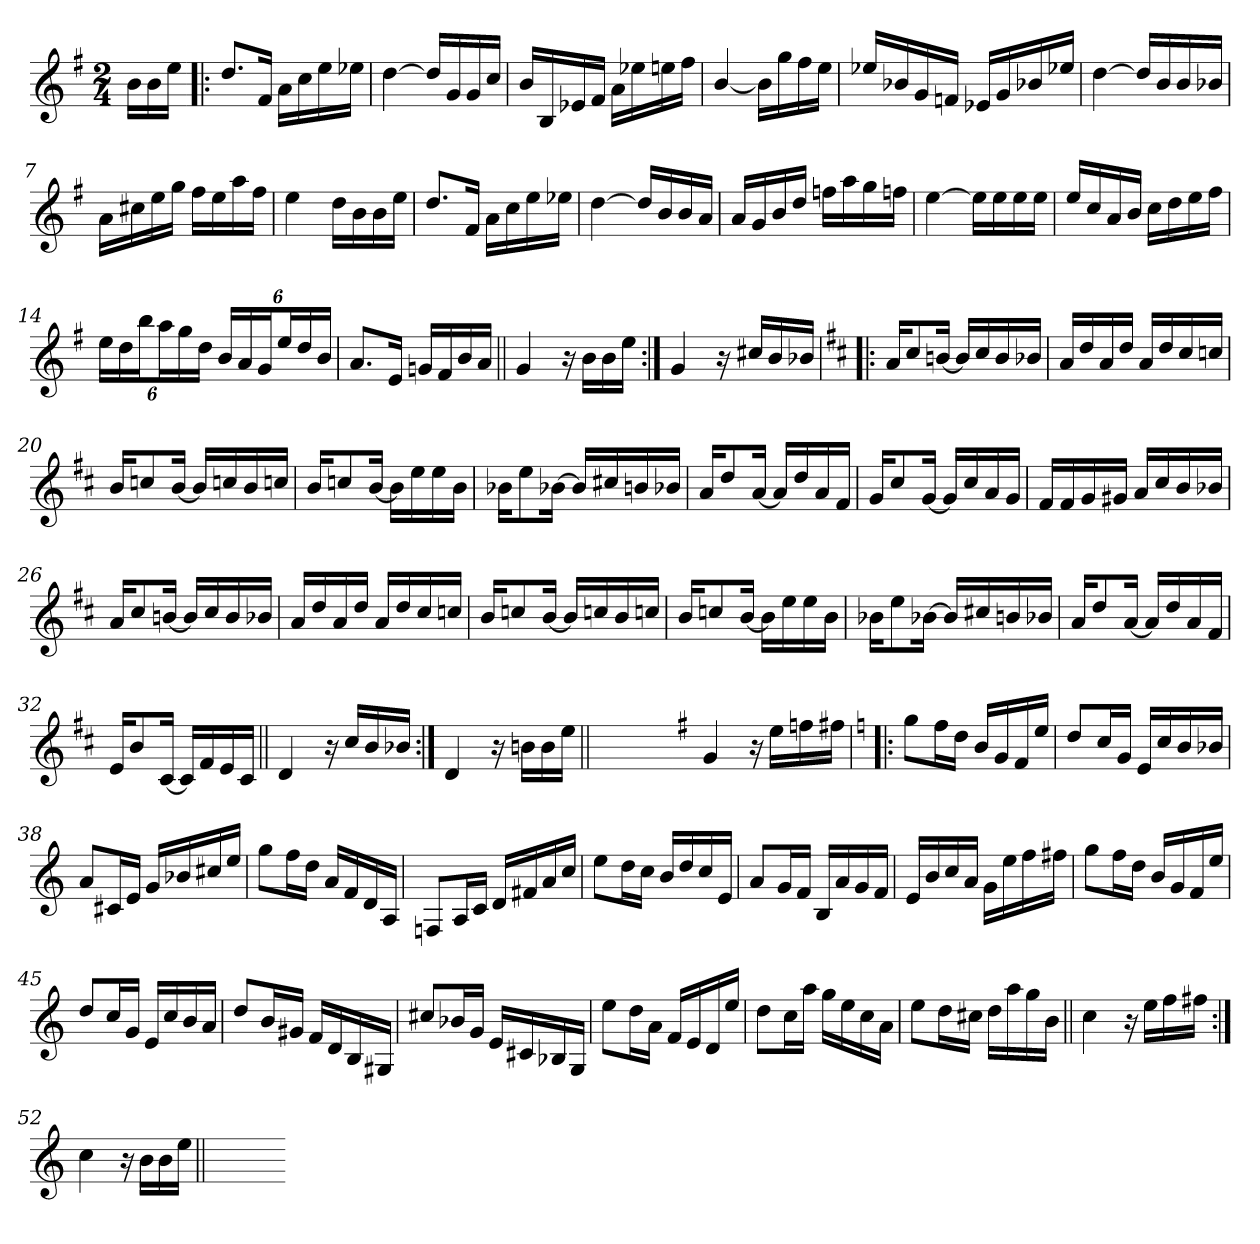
**kern
*part1
*staff1
*clefG2
*k[f#]
*G:
*M2/4
=
16b\LL
16b\
16ee\JJ
=1!|:
8.dd/L
16f#/Jk
16a\LL
16cc\
16ee\
16ee-X\JJ
=2
[4dd\
16dd/LL]
16g/
16g/
16cc/JJ
=3
16b/LL
16B/
16e-X/
16f#/JJ
16a\LL
16ee-X\
16een\
16ff#\JJ
=4
[4b/
16b\LL]
16gg\
16ff#\
16ee\JJ
!!LO:LB:g=z
=5
16ee-X/LL
16b-X/
16g/
16fn/JJ
16e-X/LL
16g/
16b-X/
16ee-X/JJ
=6
[4dd\
16dd/LL]
16b/
16b/
16b-X/JJ
=7
16a\LL
16cc#X\
16ee\
16gg\JJ
16ff#\LL
16ee\
16aa\
16ff#\JJ
=8
4ee\
16dd\LL
16b\
16b\
16ee\JJ
!!LO:LB:g=z
=9
8.dd/L
16f#/Jk
16a\LL
16cc\
16ee\
16ee-X\JJ
=10
[4dd\
16dd/LL]
16b/
16b/
16a/JJ
=11
16a/LL
16g/
16b/
16dd/JJ
16ffn\LL
16aa\
16gg\
16ffn\JJ
=12
[4ee\
16ee\LL]
16ee\
16ee\
16ee\JJ
=13
16ee/LL
16cc/
16a/
16b/JJ
16cc\LL
16dd\
16ee\
16ff#\JJ
!!LO:LB:g=z
=14
24ee\LL
24dd\
24bb\J
24aa\L
24gg\
24dd\JJ
24b/LL
24a/
24g/J
24ee/L
24dd/
24b/JJ
=15
8.a/L
16e/Jk
16gn/LL
16f#/
16b/
16a/JJ
=16||
4g/
16r
16b\LL
16b\
16ee\JJ
=17:|!
4g/
16r
16cc#X/LL
16b/
16b-X/JJ
!!LO:LB:g=z
=18!|:
*k[f#c#]
*D:
16a/KL
8cc#/
[16bn/Jk
16b/LL]
16cc#/
16b/
16b-X/JJ
=19
16a/LL
16dd/
16a/
16dd/JJ
16a/LL
16dd/
16cc#/
16ccn/JJ
=20
16b/KL
8ccn/
[16b/Jk
16b/LL]
16ccn/
16b/
16ccn/JJ
=21
16b/KL
8ccn/
[16b/Jk
16b\LL]
16ee\
16ee\
16b\JJ
!!LO:LB:g=z
=22
16b-X\KL
8ee\
[16b-X\Jk
16b-/LL]
16cc#X/
16bn/
16b-X/JJ
=23
16a/KL
8dd/
[16a/Jk
16a/LL]
16dd/
16a/
16f#/JJ
=24
16g/KL
8cc#/
[16g/Jk
16g/LL]
16cc#/
16a/
16g/JJ
=25
16f#/LL
16f#/
16g/
16g#X/JJ
16a/LL
16cc#/
16b/
16b-X/JJ
!!LO:LB:g=z
=26
16a/KL
8cc#/
[16bn/Jk
16b/LL]
16cc#/
16b/
16b-X/JJ
=27
16a/LL
16dd/
16a/
16dd/JJ
16a/LL
16dd/
16cc#/
16ccn/JJ
=28
16b/KL
8ccn/
[16b/Jk
16b/LL]
16ccn/
16b/
16ccn/JJ
=29
16b/KL
8ccn/
[16b/Jk
16b\LL]
16ee\
16ee\
16b\JJ
=30
16b-X\KL
8ee\
[16b-X\Jk
16b-/LL]
16cc#X/
16bn/
16b-X/JJ
!!LO:LB:g=z
=31
16a/KL
8dd/
[16a/Jk
16a/LL]
16dd/
16a/
16f#/JJ
=32
16e/KL
8b/
[16c#/Jk
16c#/LL]
16f#/
16e/
16c#/JJ
=33||
4d/
16r
16cc#/LL
16b/
16b-X/JJ
=34:|!
4d/
16r
16bn\LL
16b\
16ee\JJ
=34X341||
2ryy
!!LO:LB:g=z
=35-
*k[f#]
*G:
4g/
16r
16ee\LL
16ffn\
16ff#X\JJ
=36!|:
*k[]
*C:
8gg\L
16ff\L
16dd\JJ
16b/LL
16g/
16f/
16ee/JJ
=37
8dd/L
16cc/L
16g/JJ
16e/LL
16cc/
16b/
16b-X/JJ
=38
8a/L
16c#X/L
16e/JJ
16g/LL
16b-X/
16cc#X/
16ee/JJ
!!LO:PB:g=z
=39
8gg\L
16ff\L
16dd\JJ
16a/LL
16f/
16d/
16A/JJ
=40
8Fn/L
16A/L
16c/JJ
16d/LL
16f#X/
16a/
16cc/JJ
=41
8ee\L
16dd\L
16cc\JJ
16b/LL
16dd/
16cc/
16e/JJ
=42
8a/L
16g/L
16f/JJ
16B/LL
16a/
16g/
16f/JJ
=43
16e/LL
16b/
16cc/
16a/JJ
16g\LL
16ee\
16ff\
16ff#X\JJ
!!LO:LB:g=z
=44
8gg\L
16ff\L
16dd\JJ
16b/LL
16g/
16f/
16ee/JJ
=45
8dd/L
16cc/L
16g/JJ
16e/LL
16cc/
16b/
16a/JJ
=46
8dd/L
16b/L
16g#X/JJ
16f/LL
16d/
16B/
16G#X/JJ
=47
8cc#X/L
16b-X/L
16g/JJ
16e/LL
16c#X/
16B-X/
16G/JJ
=48
8ee\L
16dd\L
16a\JJ
16f/LL
16e/
16d/
16ee/JJ
!!LO:LB:g=z
=49
8dd\L
16cc\L
16aa\JJ
16gg\LL
16ee\
16cc\
16a\JJ
=50
8ee\L
16dd\L
16cc#X\JJ
16dd\LL
16aa\
16gg\
16b\JJ
=51||
4cc\
16r
16ee\LL
16ff\
16ff#X\JJ
=52:|!
4cc\
16r
16b\LL
16b\
16ee\JJ
=52X522||
2ryy
=-
*-
